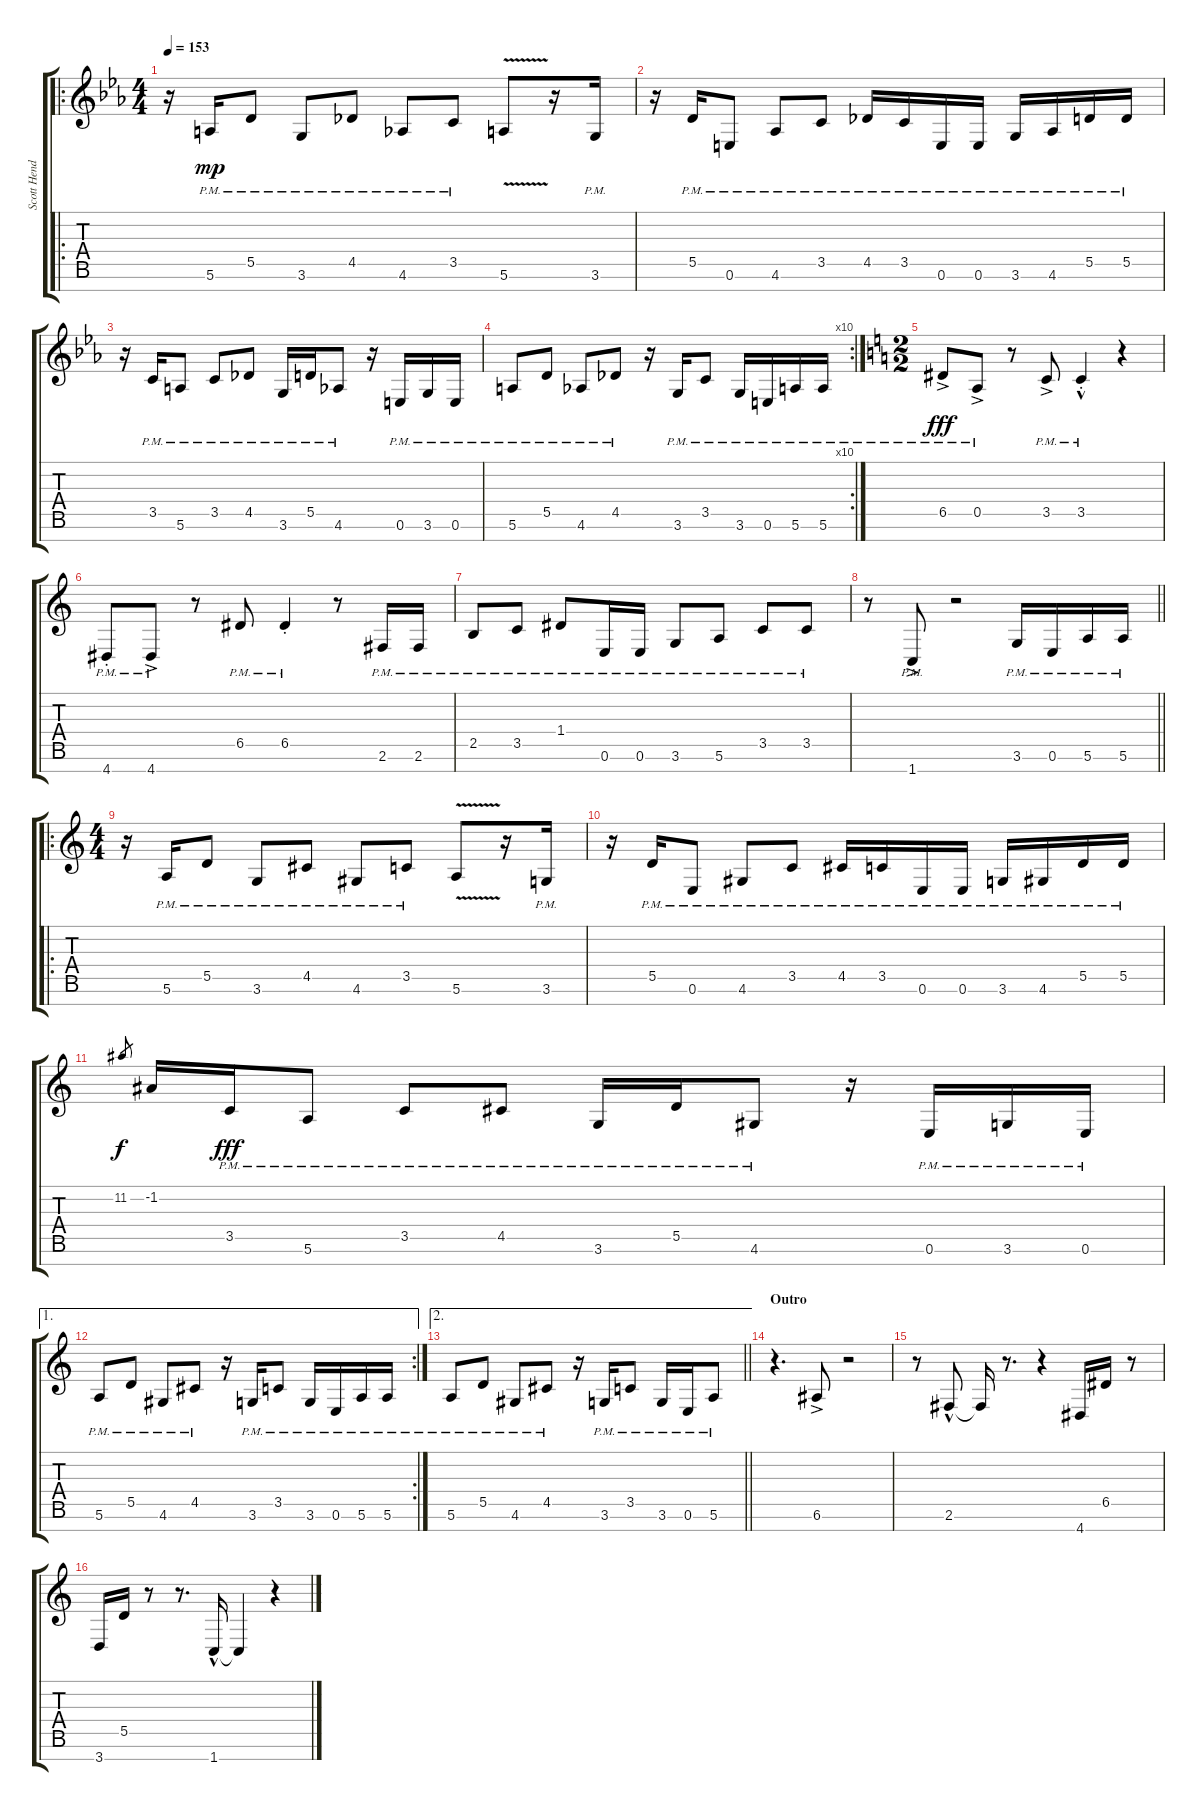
\track ("Scott Henderson - 7-string Dist. Gtr. #1" "Scott Hend") {instrument distortionguitar}
\staff {score tabs}
\tuning (E4 B3 G3 D3 A2 E2 B1) {hide}
\ro
\ts (4 4)
\tempo 153
\clef g2
\ks eb
r.16{dy mp} 5.6{pm}.16 5.5{pm}.8 3.6{pm}.8 4.5{pm}.8 4.6{pm}.8 3.5{pm}.8 5.6{v}.8 r.16 3.6{pm}.16 |
r.16 5.5{pm}.16 0.6{pm}.8 4.6{pm}.8 3.5{pm}.8 4.5{pm}.16 3.5{pm}.16 0.6{pm}.16 0.6{pm}.16 3.6{pm}.16 4.6{pm}.16 5.5{pm}.16 5.5{pm}.16 |
r.16 3.5{pm}.16 5.6{pm}.8 3.5{pm}.8 4.5{pm}.8 3.6{pm}.16 5.5{pm}.16 4.6{pm}.8 r.16 0.6{pm}.16 3.6{pm}.16 0.6{pm}.16 |
\rc 10
5.6{pm}.8 5.5{pm}.8 4.6{pm}.8 4.5{pm}.8 r.16 3.6{pm}.16 3.5{pm}.8 3.6{pm}.16 0.6{pm}.16 5.6{pm}.16 5.6{pm}.16 |
\ts (2 2)
\ks c
6.5{ac pm}.8{dy fff} 0.5{ac pm}.8 r.8 3.5{ac pm}.8 3.5{hac pm st}.4 r.4 |
4.7{pm st}.8 4.7{ac pm}.8 r.8 6.5{pm}.8 6.5{pm st}.4 r.8 2.6{pm}.16 2.6{pm}.16 |
2.5{pm}.8 3.5{pm}.8 1.4{pm}.8 0.6{pm}.16 0.6{pm}.16 3.6{pm}.8 5.6{pm}.8 3.5{pm}.8 3.5{pm}.8 |
\barLineRight lightlight
r.8 1.7{ac pm}.8 r.2 3.6{pm}.16 0.6{pm}.16 5.6{pm}.16 5.6{pm}.16 |
\ro
\ts (4 4)
r.16 5.6{pm}.16 5.5{pm}.8 3.6{pm}.8 4.5{pm}.8 4.6{pm}.8 3.5{pm}.8 5.6{v}.8 r.16 3.6{pm}.16 |
r.16 5.5{pm}.16 0.6{pm}.8 4.6{pm}.8 3.5{pm}.8 4.5{pm}.16 3.5{pm}.16 0.6{pm}.16 0.6{pm}.16 3.6{pm}.16 4.6{pm}.16 5.5{pm}.16 5.5{pm}.16 |
11.2.8{gr dy f} -1.2.16 3.5{pm}.16{dy fff} 5.6{pm}.8 3.5{pm}.8 4.5{pm}.8 3.6{pm}.16 5.5{pm}.16 4.6{pm}.8 r.16 0.6{pm}.16 3.6{pm}.16 0.6{pm}.16 |
\ae 1
\rc 2
5.6{pm}.8 5.5{pm}.8 4.6{pm}.8 4.5{pm}.8 r.16 3.6{pm}.16 3.5{pm}.8 3.6{pm}.16 0.6{pm}.16 5.6{pm}.16 5.6{pm}.16 |
\ae 2
\barLineRight lightlight
5.6{pm}.8 5.5{pm}.8 4.6{pm}.8 4.5{pm}.8 r.16 3.6{pm}.16 3.5{pm}.8 3.6{pm}.16 0.6{pm}.16 5.6{pm}.8 |
\section ("" "Outro")
r.4{d} 6.6{ac}.8 r.2 |
r.8 2.6{hac}.8 2.6{t}.16 r.8{d} r.4 4.7.16 6.5.16 r.8 |
3.7.16 5.5.16 r.8 r.8{d} 1.7{hac}.16 1.7{t}.4 r.4
